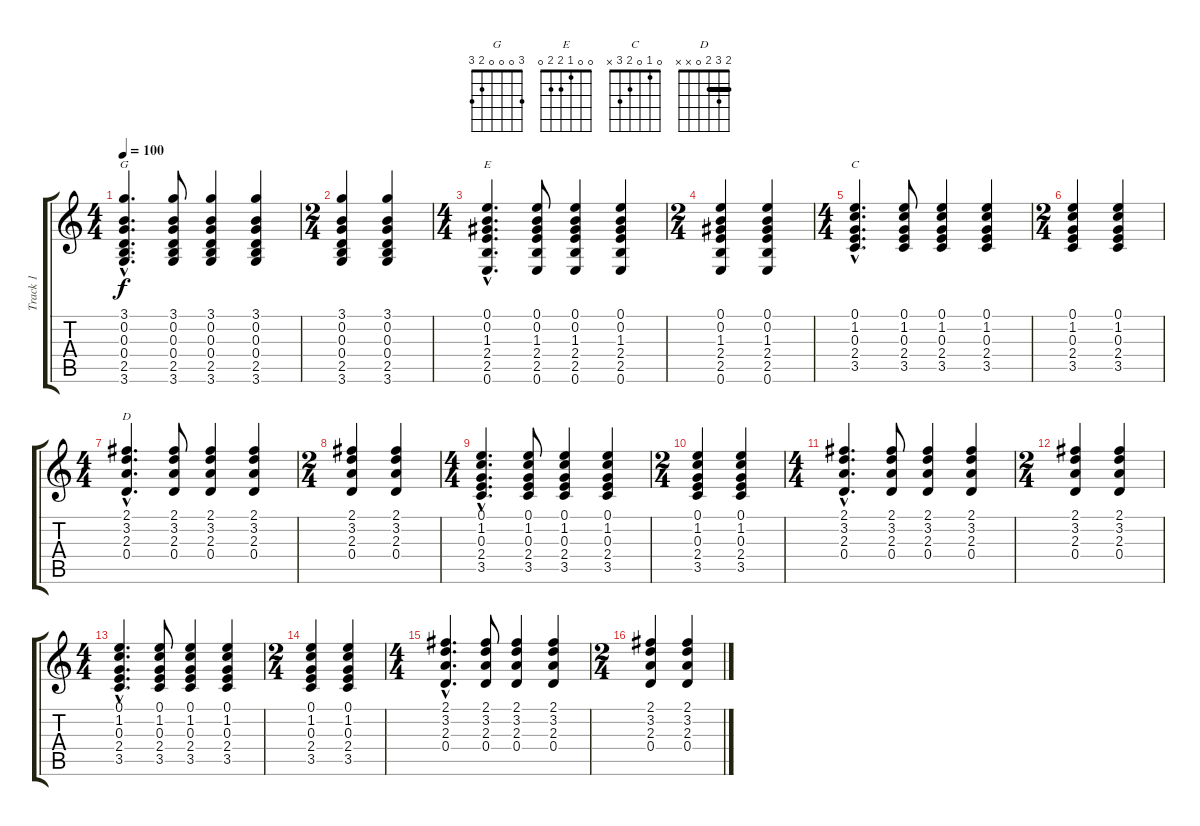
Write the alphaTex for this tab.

\track ("Track 1" "Track 1") {instrument acousticguitarsteel}
\staff {score tabs}
\tuning (E4 B3 G3 D3 A2 E2) {hide}
\chord ("G" 3 0 0 0 2 3)
\chord ("E" 0 0 1 2 2 0)
\chord ("C" 0 1 0 2 3 x)
\chord ("D" 2 3 2 0 x x) {barre 2}
\ts (4 4)
\tempo 100
\clef g2
\ks c
(3.1{hac} 0.2{hac} 0.3{hac} 0.4{hac} 2.5{hac} 3.6{hac}).4{d ch "G" dy f} (3.1 0.2 0.3 0.4 2.5 3.6).8 (3.1 0.2 0.3 0.4 2.5 3.6).4 (3.1 0.2 0.3 0.4 2.5 3.6).4 |
\ts (2 4)
(3.1 0.2 0.3 0.4 2.5 3.6).4 (3.1 0.2 0.3 0.4 2.5 3.6).4 |
\ts (4 4)
(0.1{hac} 0.2{hac} 1.3{hac} 2.4{hac} 2.5{hac} 0.6{hac}).4{d ch "E"} (0.1 0.2 1.3 2.4 2.5 0.6).8 (0.1 0.2 1.3 2.4 2.5 0.6).4 (0.1 0.2 1.3 2.4 2.5 0.6).4 |
\ts (2 4)
(0.1 0.2 1.3 2.4 2.5 0.6).4 (0.1 0.2 1.3 2.4 2.5 0.6).4 |
\ts (4 4)
(0.1{hac} 1.2{hac} 0.3{hac} 2.4{hac} 3.5{hac}).4{d ch "C"} (0.1 1.2 0.3 2.4 3.5).8 (0.1 1.2 0.3 2.4 3.5).4 (0.1 1.2 0.3 2.4 3.5).4 |
\ts (2 4)
(0.1 1.2 0.3 2.4 3.5).4 (0.1 1.2 0.3 2.4 3.5).4 |
\ts (4 4)
(2.1{hac} 3.2{hac} 2.3{hac} 0.4{hac}).4{d ch "D"} (2.1 3.2 2.3 0.4).8 (2.1 3.2 2.3 0.4).4 (2.1 3.2 2.3 0.4).4 |
\ts (2 4)
(2.1 3.2 2.3 0.4).4 (2.1 3.2 2.3 0.4).4 |
\ts (4 4)
(0.1{hac} 1.2{hac} 0.3{hac} 2.4{hac} 3.5{hac}).4{d} (0.1 1.2 0.3 2.4 3.5).8 (0.1 1.2 0.3 2.4 3.5).4 (0.1 1.2 0.3 2.4 3.5).4 |
\ts (2 4)
(0.1 1.2 0.3 2.4 3.5).4 (0.1 1.2 0.3 2.4 3.5).4 |
\ts (4 4)
(2.1{hac} 3.2{hac} 2.3{hac} 0.4{hac}).4{d} (2.1 3.2 2.3 0.4).8 (2.1 3.2 2.3 0.4).4 (2.1 3.2 2.3 0.4).4 |
\ts (2 4)
(2.1 3.2 2.3 0.4).4 (2.1 3.2 2.3 0.4).4 |
\ts (4 4)
(0.1{hac} 1.2{hac} 0.3{hac} 2.4{hac} 3.5{hac}).4{d} (0.1 1.2 0.3 2.4 3.5).8 (0.1 1.2 0.3 2.4 3.5).4 (0.1 1.2 0.3 2.4 3.5).4 |
\ts (2 4)
(0.1 1.2 0.3 2.4 3.5).4 (0.1 1.2 0.3 2.4 3.5).4 |
\ts (4 4)
(2.1{hac} 3.2{hac} 2.3{hac} 0.4{hac}).4{d} (2.1 3.2 2.3 0.4).8 (2.1 3.2 2.3 0.4).4 (2.1 3.2 2.3 0.4).4 |
\ts (2 4)
(2.1 3.2 2.3 0.4).4 (2.1 3.2 2.3 0.4).4
